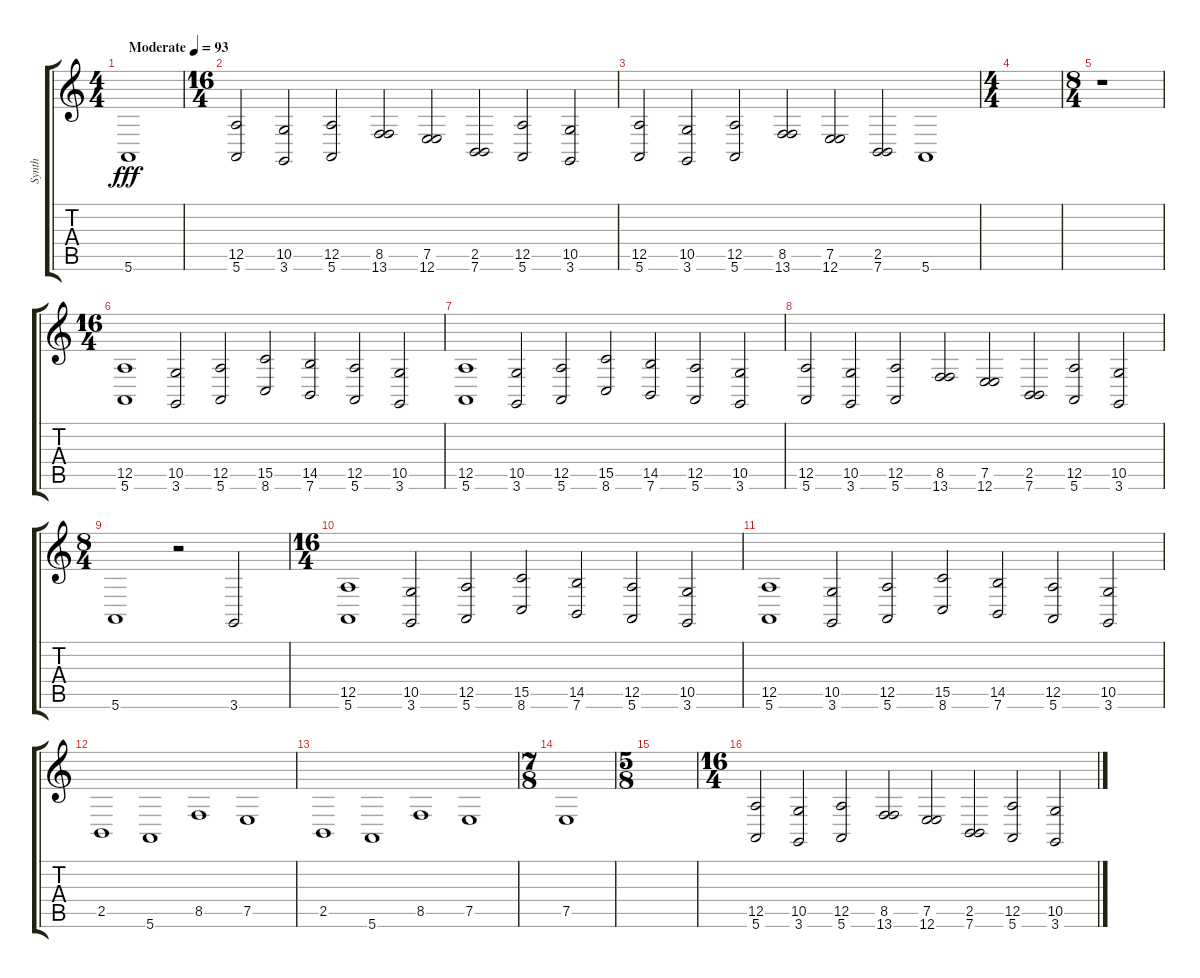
\track ("Synth" "Synth") {solo instrument stringensemble2}
\staff {score tabs}
\tuning (E4 B3 G3 D3 A2 E2) {hide}
\ts (4 4)
\tempo (93 "Moderate")
\clef g2
\ks c
5.6.1{dy fff instrument stringensemble2} |
\ts (16 4)
(12.5 5.6).2 (10.5 3.6).2 (12.5 5.6).2 (8.5 13.6).2 (7.5 12.6).2 (2.5 7.6).2 (12.5 5.6).2 (10.5 3.6).2 |
(12.5 5.6).2 (10.5 3.6).2 (12.5 5.6).2 (8.5 13.6).2 (7.5 12.6).2 (2.5 7.6).2 5.6.1 |
\ts (4 4)
|
\ts (8 4)
r.1 |
\ts (16 4)
(12.5 5.6).1 (10.5 3.6).2 (12.5 5.6).2 (15.5 8.6).2 (14.5 7.6).2 (12.5 5.6).2 (10.5 3.6).2 |
(12.5 5.6).1 (10.5 3.6).2 (12.5 5.6).2 (15.5 8.6).2 (14.5 7.6).2 (12.5 5.6).2 (10.5 3.6).2 |
(12.5 5.6).2 (10.5 3.6).2 (12.5 5.6).2 (8.5 13.6).2 (7.5 12.6).2 (2.5 7.6).2 (12.5 5.6).2 (10.5 3.6).2 |
\ts (8 4)
5.6.1 r.2 3.6.2 |
\ts (16 4)
(12.5 5.6).1 (10.5 3.6).2 (12.5 5.6).2 (15.5 8.6).2 (14.5 7.6).2 (12.5 5.6).2 (10.5 3.6).2 |
(12.5 5.6).1 (10.5 3.6).2 (12.5 5.6).2 (15.5 8.6).2 (14.5 7.6).2 (12.5 5.6).2 (10.5 3.6).2 |
2.5.1 5.6.1 8.5.1 7.5.1 |
2.5.1 5.6.1 8.5.1 7.5.1 |
\ts (7 8)
7.5.1 |
\ts (5 8)
|
\ts (16 4)
(12.5 5.6).2 (10.5 3.6).2 (12.5 5.6).2 (8.5 13.6).2 (7.5 12.6).2 (2.5 7.6).2 (12.5 5.6).2 (10.5 3.6).2
